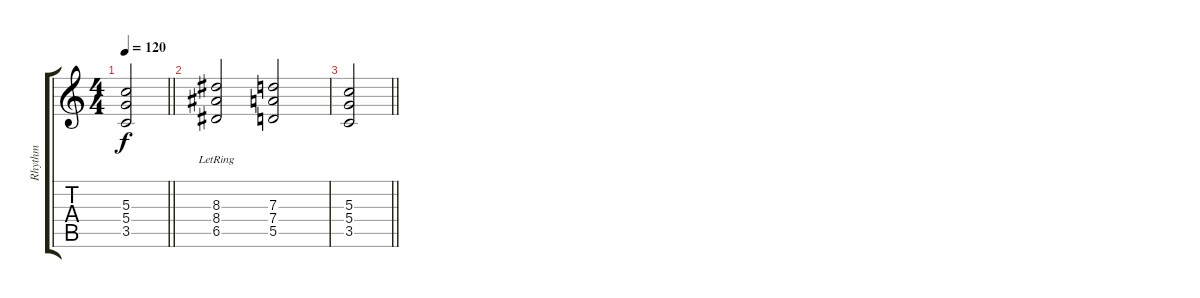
\track ("Rhythm" "Rhythm") {instrument overdrivenguitar}
\staff {score tabs}
\tuning (E4 B3 G3 D3 A2 D2) {hide}
\ts (4 4)
\tempo 120
\clef g2
\barLineRight lightlight
\ks c
(5.3 5.4 3.5).2{dy f} |
(8.3{lr} 8.4{lr} 6.5{lr}).2 (7.3 7.4 5.5).2 |
\barLineRight lightlight
(5.3 5.4 3.5).2
